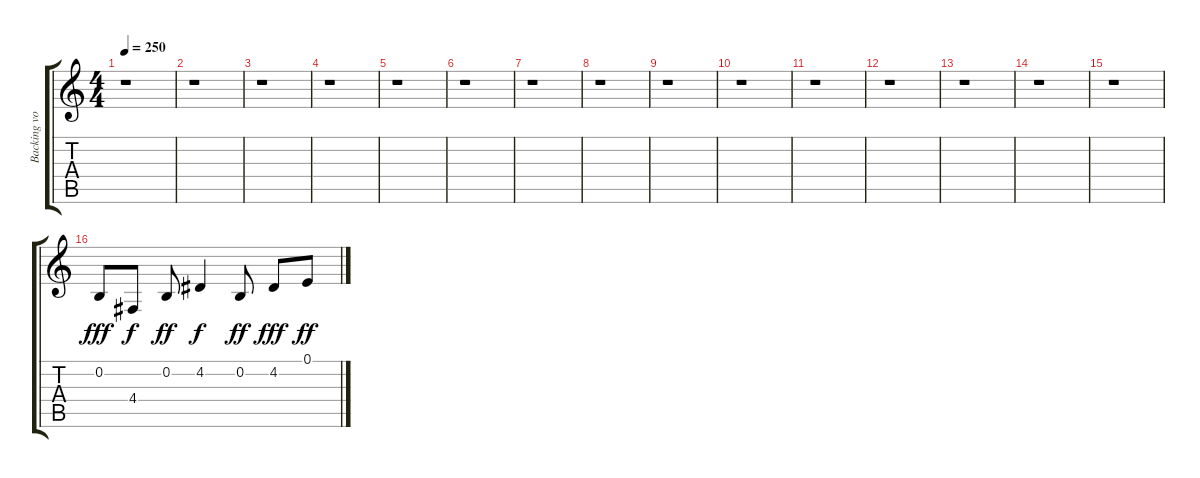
\track ("Backing vocals" "Backing vo") {instrument voiceoohs}
\staff {score tabs}
\tuning (E4 B3 G3 D3 A2 E2) {hide}
\ts (4 4)
\tempo 250
\clef g2
\ks c
r.1{dy mf} |
r.1 |
r.1 |
r.1 |
r.1 |
r.1 |
r.1 |
r.1 |
r.1 |
r.1 |
r.1 |
r.1 |
r.1 |
r.1 |
r.1 |
0.2.8{dy fff} 4.4.8{dy f} 0.2.8{dy ff} 4.2.4{dy f} 0.2.8{dy ff} 4.2.8{dy fff} 0.1.8{dy ff}
